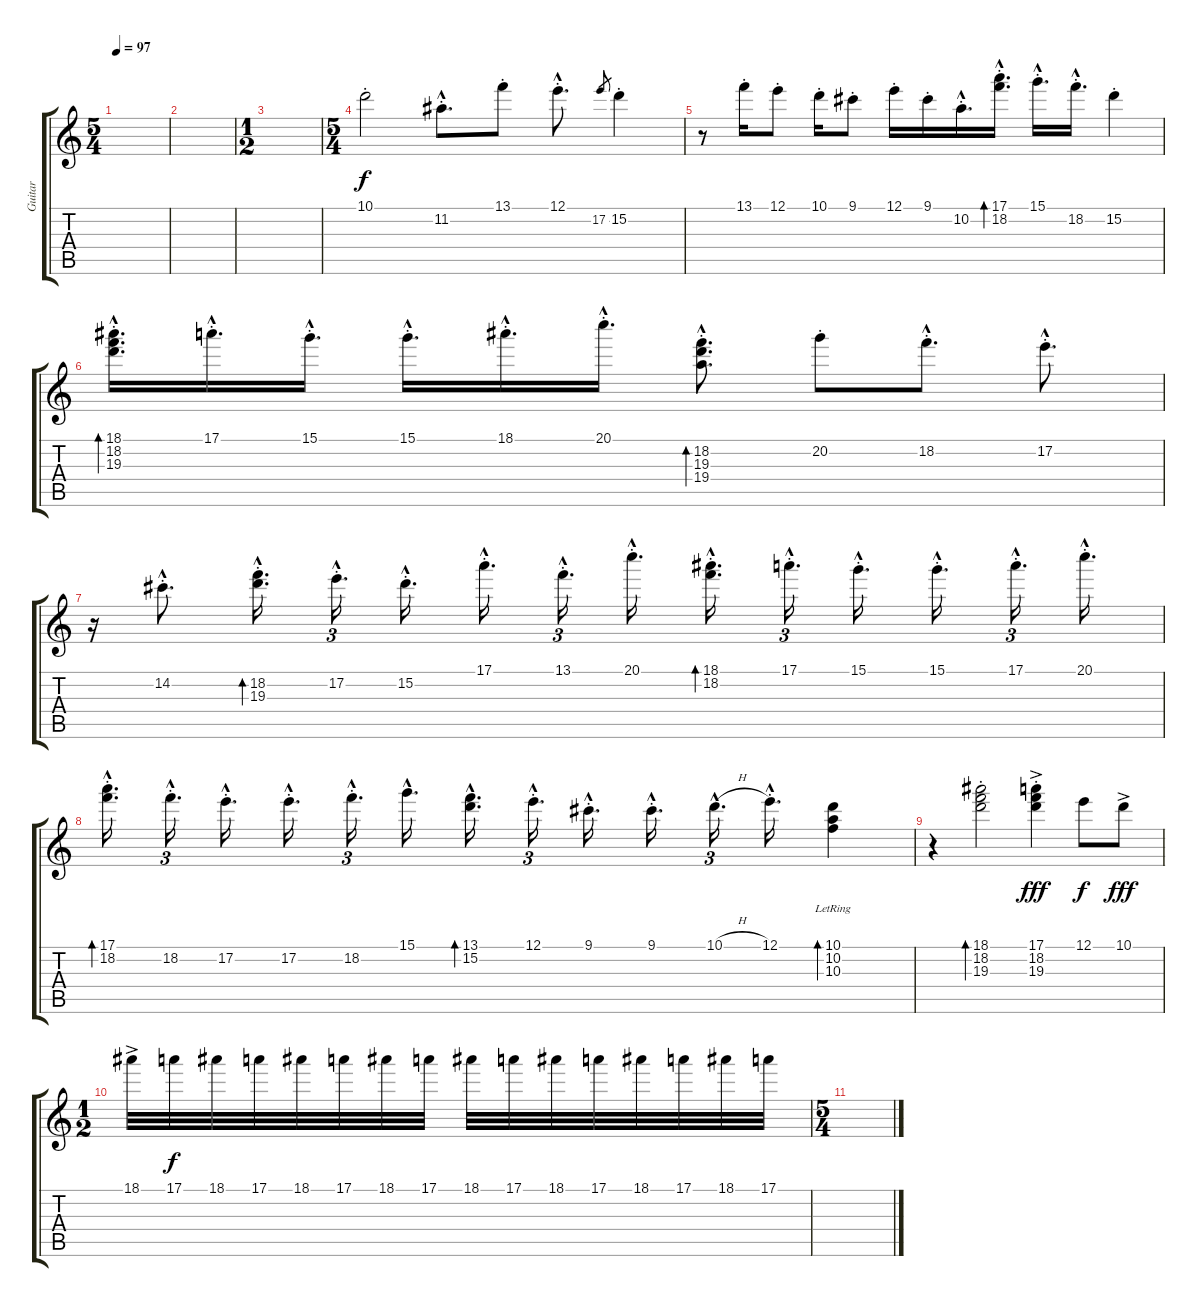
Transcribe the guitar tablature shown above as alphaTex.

\track ("Guitar" "Guitar") {instrument acousticguitarnylon}
\staff {score tabs}
\tuning (E4 B3 G3 D3 A2 E2) {hide}
\ts (5 4)
\tempo 97
\clef g2
\ks c
|
|
\ts (1 2)
|
\ts (5 4)
10.1{st}.2 11.2{hac st}.8{d} 13.1{st}.8 12.1{hac st}.8{d} 17.2.8{gr} 15.2{st}.4 |
r.8 13.1{st}.16 12.1{st}.8 10.1{st}.16 9.1{st}.8 12.1{st}.16 9.1{st}.16 10.2{hac st}.16{d} (17.1{st} 18.2{hac}).16{d bd 60} 15.1{hac st}.16{d} 18.2{hac st}.16{d} 15.2{st}.4 |
(18.1{hac st} 18.2{hac} 19.3{hac}).16{d bd 480} 17.1{hac st}.16{d} 15.1{hac st}.16{d} 15.1{hac st}.16{d} 18.1{hac st}.16{d} 20.1{hac st}.16{d} (18.2{hac st} 19.3{hac} 19.4{hac}).8{d bd 480} 20.2{st}.8 18.2{hac st}.8{d} 17.2{hac st}.8{d} |
r.16 14.2{hac st}.8{d} (18.2{hac st} 19.3{hac}).16{d bd 120} 17.2{hac st}.16{d tu (3 2)} 15.2{hac st}.16{d} 17.1{hac st}.16{d} 13.1{hac st}.16{d tu (3 2)} 20.1{hac st}.16{d} (18.1{hac st} 18.2{hac}).16{d bd 240} 17.1{hac st}.16{d tu (3 2)} 15.1{hac st}.16{d} 15.1{hac st}.16{d} 17.1{hac st}.16{d tu (3 2)} 20.1{hac st}.16{d} |
(17.1{hac st} 18.2{hac}).16{d bd 240} 18.2{hac st}.16{d tu (3 2)} 17.2{hac st}.16{d} 17.2{hac st}.16{d} 18.2{hac st}.16{d tu (3 2)} 15.1{hac}.16{d} (13.1{hac} 15.2{hac}).16{d bd 240} 12.1{hac st}.16{d tu (3 2)} 9.1{hac st}.16{d} 9.1{hac st}.16{d} 10.1{h hac}.16{d tu (3 2)} 12.1{hac st}.16{d} (10.1{lr} 10.2 10.3).4{bd 240} |
r.4 (18.1{st} 18.2 19.3).2{bd 240 volume 12} (17.1{ac st} 18.2 19.3).4{dy fff volume 11} 12.1.8{dy f} 10.1{ac}.8{dy fff} |
\ts (1 2)
18.1{ac}.32 17.1.32{dy f} 18.1.32 17.1.32 18.1.32 17.1.32 18.1.32 17.1.32 18.1.32 17.1.32 18.1.32 17.1.32 18.1.32 17.1.32 18.1.32 17.1.32 |
\ts (5 4)
